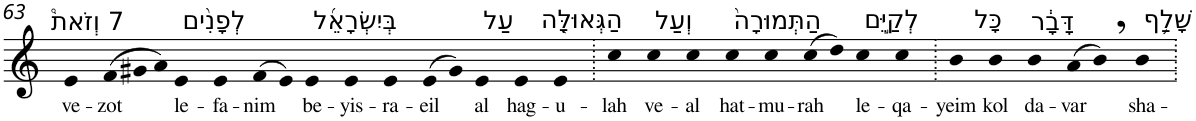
**kern	**text
*part1	*part1
*staff1	*staff1
*I"Piano	*
*I'Pno	*
!!LO:PB:g=z
*clefG2	*
*k[]	*
=63	=63
!LO:TX:a:t=7 וְזֹאת֩	!
!	!LO:LY:b
4e	ve-
*Xtuplet	*
!	!LO:LY:b
(>12f	-zot
12g#X	.
12a)	.
!LO:TX:a:t=לְפָנִ֨ים	!
!	!LO:LY:b
4e	le-
!	!LO:LY:b
4e	-fa-
!	!LO:LY:b
(>8f	-nim
8e)	.
!LO:TX:a:t=בְּיִשְׂרָאֵ֜ל	!
!	!LO:LY:b
4e	be-
!	!LO:LY:b
4e	-yis-
!	!LO:LY:b
4e	-ra-
!	!LO:LY:b
(>8e	-eil
8g#)	.
!LO:TX:a:t=עַל	!
!	!LO:LY:b
4e	al
!LO:TX:a:t=הַגְּאוּלָּ֤ה	!
!	!LO:LY:b
4e	hag-
!	!LO:LY:b
4e	-u-
=64.	=64.
!	!LO:LY:b
4cc	-lah
!LO:TX:a:t=וְעַל	!
!	!LO:LY:b
4cc	ve-
!	!LO:LY:b
4cc	-al
!LO:TX:a:t=הַתְּמוּרָה֙	!
!	!LO:LY:b
4cc	hat-
!	!LO:LY:b
4cc	-mu-
!	!LO:LY:b
(>8cc	-rah
8dd)	.
!LO:TX:a:t=לְקַיֵּ֣ם	!
!	!LO:LY:b
4cc	le-
!	!LO:LY:b
4cc	-qa-
=65.	=65.
!	!LO:LY:b
4b	-yeim
!LO:TX:a:t=כָּל	!
!	!LO:LY:b
4b	kol
!LO:TX:a:t=דָּבָ֔ר	!
!	!LO:LY:b
4b	da-
!	!LO:LY:b
(>8a	-var
8b,<)	.
!LO:TX:a:t=שָׁלַ֥ף	!
!	!LO:LY:b
4b	sha-
=.	=.
*-	*-
